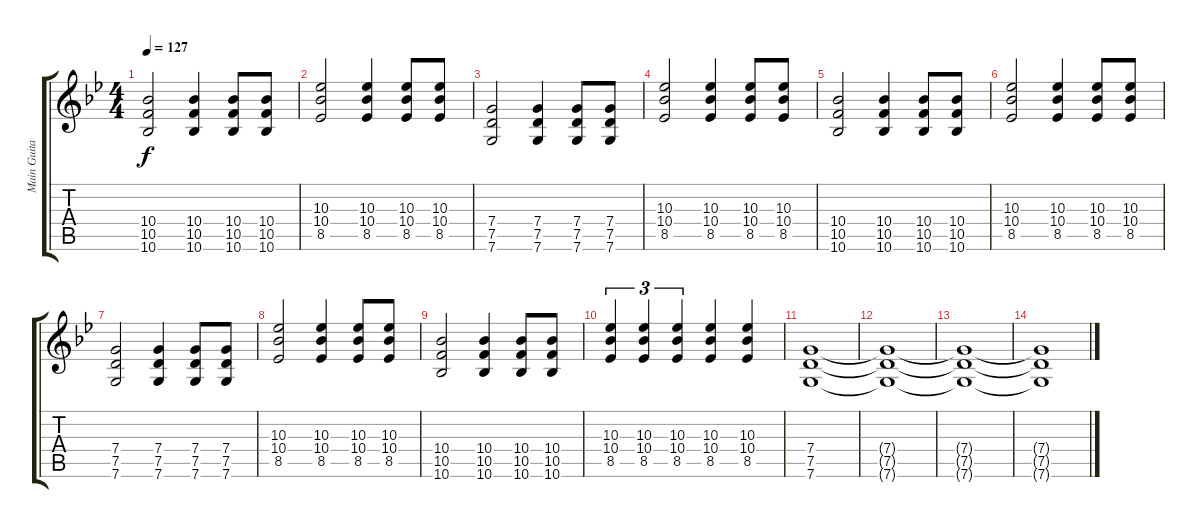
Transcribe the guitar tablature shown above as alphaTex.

\track ("Main Guitar" "Main Guita") {instrument overdrivenguitar}
\staff {score tabs}
\tuning (D4 A3 F3 C3 G2 C2) {hide}
\ts (4 4)
\tempo 127
\clef g2
\ks gminor
(10.4 10.5 10.6).2{dy f} (10.4 10.5 10.6).4 (10.4 10.5 10.6).8 (10.4 10.5 10.6).8 |
(10.3 10.4 8.5).2 (10.3 10.4 8.5).4 (10.3 10.4 8.5).8 (10.3 10.4 8.5).8 |
(7.4 7.5 7.6).2 (7.4 7.5 7.6).4 (7.4 7.5 7.6).8 (7.4 7.5 7.6).8 |
(10.3 10.4 8.5).2 (10.3 10.4 8.5).4 (10.3 10.4 8.5).8 (10.3 10.4 8.5).8 |
(10.4 10.5 10.6).2 (10.4 10.5 10.6).4 (10.4 10.5 10.6).8 (10.4 10.5 10.6).8 |
(10.3 10.4 8.5).2 (10.3 10.4 8.5).4 (10.3 10.4 8.5).8 (10.3 10.4 8.5).8 |
(7.4 7.5 7.6).2 (7.4 7.5 7.6).4 (7.4 7.5 7.6).8 (7.4 7.5 7.6).8 |
(10.3 10.4 8.5).2 (10.3 10.4 8.5).4 (10.3 10.4 8.5).8 (10.3 10.4 8.5).8 |
(10.4 10.5 10.6).2 (10.4 10.5 10.6).4 (10.4 10.5 10.6).8 (10.4 10.5 10.6).8 |
(10.3 10.4 8.5).4{tu (3 2)} (10.3 10.4 8.5).4{tu (3 2)} (10.3 10.4 8.5).4{tu (3 2)} (10.3 10.4 8.5).4 (10.3 10.4 8.5).4 |
(7.4 7.5 7.6).1 |
(7.4{t} 7.5{t} 7.6{t}).1 |
(7.4{t} 7.5{t} 7.6{t}).1 |
(7.4{t} 7.5{t} 7.6{t}).1
